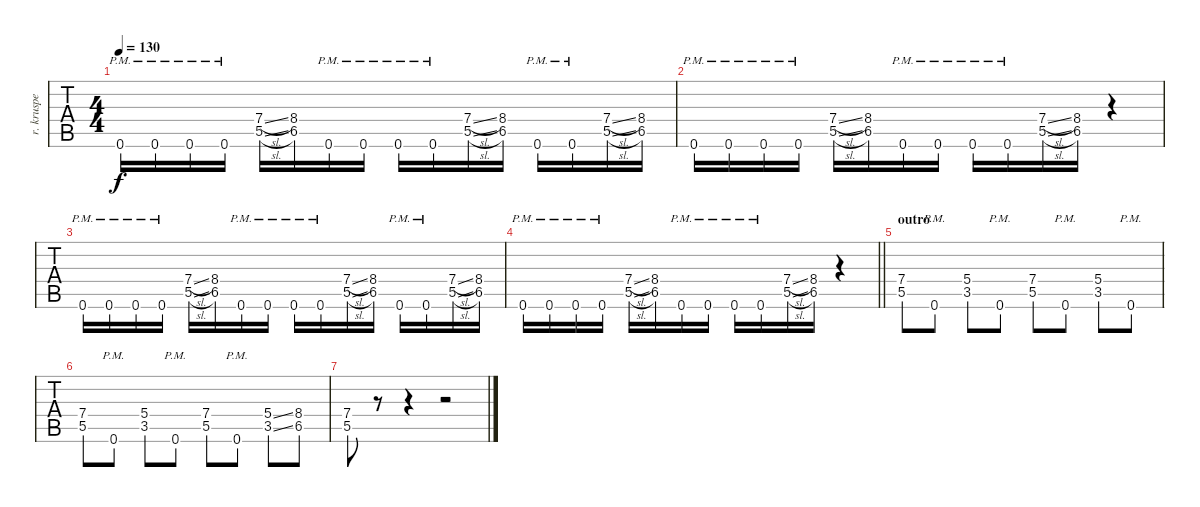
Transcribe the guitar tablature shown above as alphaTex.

\track ("r. kruspe - lead guitar" "r. kruspe ") {instrument distortionguitar}
\staff {tabs}
\tuning (E4 B3 G3 D3 A2 D2) {hide}
\ts (4 4)
\tempo 130
\clef g2
\ks c
0.6{pm}.16{dy f} 0.6{pm}.16 0.6{pm}.16 0.6{pm}.16 (7.4{sl} 5.5{sl}).16 (8.4 6.5).16 0.6{pm}.16 0.6{pm}.16 0.6{pm}.16 0.6{pm}.16 (7.4{sl} 5.5{sl}).16 (8.4 6.5).16 0.6{pm}.16 0.6{pm}.16 (7.4{sl} 5.5{sl}).16 (8.4 6.5).16 |
0.6{pm}.16 0.6{pm}.16 0.6{pm}.16 0.6{pm}.16 (7.4{sl} 5.5{sl}).16 (8.4 6.5).16 0.6{pm}.16 0.6{pm}.16 0.6{pm}.16 0.6{pm}.16 (7.4{sl} 5.5{sl}).16 (8.4 6.5).16 r.4 |
0.6{pm}.16 0.6{pm}.16 0.6{pm}.16 0.6{pm}.16 (7.4{sl} 5.5{sl}).16 (8.4 6.5).16 0.6{pm}.16 0.6{pm}.16 0.6{pm}.16 0.6{pm}.16 (7.4{sl} 5.5{sl}).16 (8.4 6.5).16 0.6{pm}.16 0.6{pm}.16 (7.4{sl} 5.5{sl}).16 (8.4 6.5).16 |
\barLineRight lightlight
0.6{pm}.16 0.6{pm}.16 0.6{pm}.16 0.6{pm}.16 (7.4{sl} 5.5{sl}).16 (8.4 6.5).16 0.6{pm}.16 0.6{pm}.16 0.6{pm}.16 0.6{pm}.16 (7.4{sl} 5.5{sl}).16 (8.4 6.5).16 r.4 |
\section ("" "outro")
(7.4 5.5).8 0.6{pm}.8 (5.4 3.5).8 0.6{pm}.8 (7.4 5.5).8 0.6{pm}.8 (5.4 3.5).8 0.6{pm}.8 |
(7.4 5.5).8 0.6{pm}.8 (5.4 3.5).8 0.6{pm}.8 (7.4 5.5).8 0.6{pm}.8 (5.4{ss} 3.5{ss}).8 (8.4 6.5).8 |
(7.4 5.5).8 r.8 r.4 r.2
